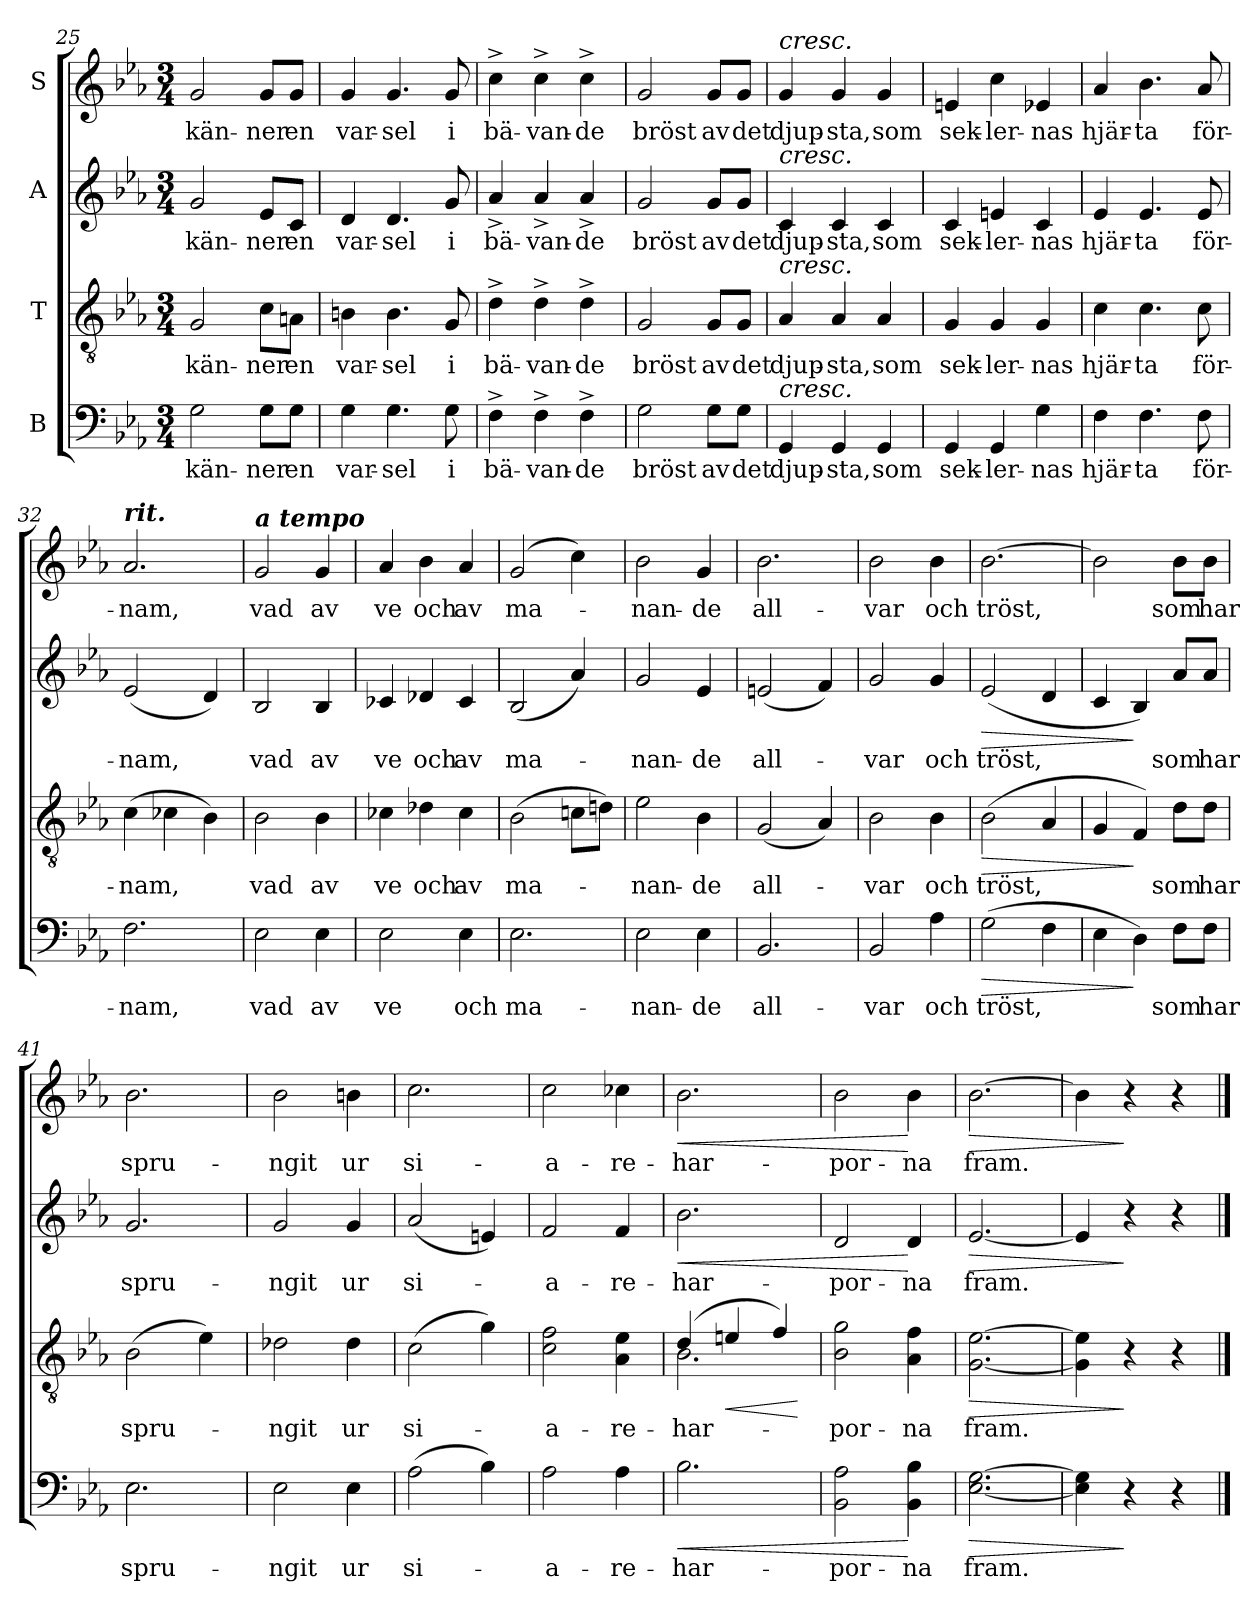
**kern	**text	**dynam	**kern	**text	**dynam	**kern	**text	**dynam	**kern	**text	**dynam
*part4	*part4	*part4	*part3	*part3	*part3	*part2	*part2	*part2	*part1	*part1	*part1
*staff4	*staff4	*staff4	*staff3	*staff3	*staff3	*staff2	*staff2	*staff2	*staff1	*staff1	*staff1
*I"B	*	*	*I"T	*	*	*I"A	*	*	*I"S	*	*
!!LO:PB:g=z
*clefF4	*	*	*clefGv2	*	*	*clefG2	*	*	*clefG2	*	*
*k[b-e-a-]	*	*	*k[b-e-a-]	*	*	*k[b-e-a-]	*	*	*k[b-e-a-]	*	*
*E-:	*	*	*E-:	*	*	*E-:	*	*	*E-:	*	*
*M3/4	*	*	*M3/4	*	*	*M3/4	*	*	*M3/4	*	*
=25	=25	=25	=25	=25	=25	=25	=25	=25	=25	=25	=25
!	!LO:LY:b	!	!	!LO:LY:b	!	!	!LO:LY:b	!	!	!LO:LY:b	!
2G\	kän-	.	2G/	kän-	.	2g/	kän-	.	2g/	kän-	.
!	!LO:LY:b	!	!	!LO:LY:b	!	!	!LO:LY:b	!	!	!LO:LY:b	!
8G\L	-ner	.	8c\L	-ner	.	8e-/L	-ner	.	8g/L	-ner	.
!	!LO:LY:b	!	!	!LO:LY:b	!	!	!LO:LY:b	!	!	!LO:LY:b	!
8G\J	en	.	8An\J	en	.	8c/J	en	.	8g/J	en	.
=26	=26	=26	=26	=26	=26	=26	=26	=26	=26	=26	=26
!	!LO:LY:b	!	!	!LO:LY:b	!	!	!LO:LY:b	!	!	!LO:LY:b	!
4G\	var-	.	4Bn\	var-	.	4d/	var-	.	4g/	var-	.
!	!LO:LY:b	!	!	!LO:LY:b	!	!	!LO:LY:b	!	!	!LO:LY:b	!
4.G\	-sel	.	4.B\	-sel	.	4.d/	-sel	.	4.g/	-sel	.
!	!LO:LY:b	!	!	!LO:LY:b	!	!	!LO:LY:b	!	!	!LO:LY:b	!
8G\	i	.	8G/	i	.	8g/	i	.	8g/	i	.
=27	=27	=27	=27	=27	=27	=27	=27	=27	=27	=27	=27
!	!LO:LY:b	!	!	!LO:LY:b	!	!	!LO:LY:b	!	!	!LO:LY:b	!
4F^>\	bä-	.	4d^>\	bä-	.	4a-^</	bä-	.	4cc^>\	bä-	.
!	!LO:LY:b	!	!	!LO:LY:b	!	!	!LO:LY:b	!	!	!LO:LY:b	!
4F^>\	-van-	.	4d^>\	-van-	.	4a-^</	-van-	.	4cc^>\	-van-	.
!	!LO:LY:b	!	!	!LO:LY:b	!	!	!LO:LY:b	!	!	!LO:LY:b	!
4F^>\	-de	.	4d^>\	-de	.	4a-^</	-de	.	4cc^>\	-de	.
=28	=28	=28	=28	=28	=28	=28	=28	=28	=28	=28	=28
!	!LO:LY:b	!	!	!LO:LY:b	!	!	!LO:LY:b	!	!	!LO:LY:b	!
2G\	bröst	.	2G/	bröst	.	2g/	bröst	.	2g/	bröst	.
!	!LO:LY:b	!	!	!LO:LY:b	!	!	!LO:LY:b	!	!	!LO:LY:b	!
8G\L	av	.	8G/L	av	.	8g/L	av	.	8g/L	av	.
!	!LO:LY:b	!	!	!LO:LY:b	!	!	!LO:LY:b	!	!	!LO:LY:b	!
8G\J	det	.	8G/J	det	.	8g/J	det	.	8g/J	det	.
=29	=29	=29	=29	=29	=29	=29	=29	=29	=29	=29	=29
!	!	!	!	!	!	!	!	!	!LO:TX:a:i:t=cresc.	!	!
!	!	!	!	!	!	!LO:TX:a:i:t=cresc.	!	!	!	!	!
!	!	!	!LO:TX:a:i:t=cresc.	!	!	!	!	!	!	!	!
!LO:TX:a:i:t=cresc.	!	!	!	!	!	!	!	!	!	!	!
!	!LO:LY:b	!	!	!LO:LY:b	!	!	!LO:LY:b	!	!	!LO:LY:b	!
4GG/	djup-	.	4A-/	djup-	.	4c/	djup-	.	4g/	djup-	.
!	!LO:LY:b	!	!	!LO:LY:b	!	!	!LO:LY:b	!	!	!LO:LY:b	!
4GG/	-sta,	.	4A-/	-sta,	.	4c/	-sta,	.	4g/	-sta,	.
!	!LO:LY:b	!	!	!LO:LY:b	!	!	!LO:LY:b	!	!	!LO:LY:b	!
4GG/	som	.	4A-/	som	.	4c/	som	.	4g/	som	.
=30	=30	=30	=30	=30	=30	=30	=30	=30	=30	=30	=30
!	!LO:LY:b	!	!	!LO:LY:b	!	!	!LO:LY:b	!	!	!LO:LY:b	!
4GG/	sek-	.	4G/	sek-	.	4c/	sek-	.	4en/	sek-	.
!	!LO:LY:b	!	!	!LO:LY:b	!	!	!LO:LY:b	!	!	!LO:LY:b	!
4GG/	-ler-	.	4G/	-ler-	.	4en/	-ler-	.	4cc\	-ler-	.
!	!LO:LY:b	!	!	!LO:LY:b	!	!	!LO:LY:b	!	!	!LO:LY:b	!
4G\	-nas	.	4G/	-nas	.	4c/	-nas	.	4e-X/	-nas	.
=31	=31	=31	=31	=31	=31	=31	=31	=31	=31	=31	=31
!	!LO:LY:b	!	!	!LO:LY:b	!	!	!LO:LY:b	!	!	!LO:LY:b	!
4F\	hjär-	.	4c\	hjär-	.	4e-/	hjär-	.	4a-/	hjär-	.
!	!LO:LY:b	!	!	!LO:LY:b	!	!	!LO:LY:b	!	!	!LO:LY:b	!
4.F\	-ta	.	4.c\	-ta	.	4.e-/	-ta	.	4.b-\	-ta	.
!	!LO:LY:b	!	!	!LO:LY:b	!	!	!LO:LY:b	!	!	!LO:LY:b	!
8F\	för-	.	8c\	för-	.	8e-/	för-	.	8a-/	för-	.
!!LO:LB:g=z
=32	=32	=32	=32	=32	=32	=32	=32	=32	=32	=32	=32
!	!	!	!	!	!	!	!	!	!LO:TX:a:Bi:t=rit.	!	!
!	!LO:LY:b	!	!	!LO:LY:b	!	!	!LO:LY:b	!	!	!LO:LY:b	!
2.F\	-nam,	.	(>4c\	-nam,	.	(<2e-/	-nam,	.	2.a-/	-nam,	.
.	.	.	4c-X\	.	.	.	.	.	.	.	.
.	.	.	4B-\)	.	.	4d/)	.	.	.	.	.
=33	=33	=33	=33	=33	=33	=33	=33	=33	=33	=33	=33
!	!	!	!	!	!	!	!	!	!LO:TX:a:Bi:t=a tempo	!	!
!	!LO:LY:b	!	!	!LO:LY:b	!	!	!LO:LY:b	!	!	!LO:LY:b	!
2E-\	vad	.	2B-\	vad	.	2B-/	vad	.	2g/	vad	.
!	!LO:LY:b	!	!	!LO:LY:b	!	!	!LO:LY:b	!	!	!LO:LY:b	!
4E-\	av	.	4B-\	av	.	4B-/	av	.	4g/	av	.
=34	=34	=34	=34	=34	=34	=34	=34	=34	=34	=34	=34
!	!LO:LY:b	!	!	!LO:LY:b	!	!	!LO:LY:b	!	!	!LO:LY:b	!
2E-\	ve	.	4c-X\	ve	.	4c-X/	ve	.	4a-/	ve	.
!	!	!	!	!LO:LY:b	!	!	!LO:LY:b	!	!	!LO:LY:b	!
.	.	.	4d-X\	och	.	4d-X/	och	.	4b-\	och	.
!	!LO:LY:b	!	!	!LO:LY:b	!	!	!LO:LY:b	!	!	!LO:LY:b	!
4E-\	och	.	4c-\	av	.	4c-/	av	.	4a-/	av	.
=35	=35	=35	=35	=35	=35	=35	=35	=35	=35	=35	=35
!	!LO:LY:b	!	!	!LO:LY:b	!	!	!LO:LY:b	!	!	!LO:LY:b	!
2.E-\	ma-	.	(>2B-\	ma-	.	(<2B-/	ma-	.	(>2g/	ma-	.
.	.	.	8cni\L	.	.	4a-/)	.	.	4cc\)	.	.
.	.	.	8dni\J)	.	.	.	.	.	.	.	.
=36	=36	=36	=36	=36	=36	=36	=36	=36	=36	=36	=36
!	!LO:LY:b	!	!	!LO:LY:b	!	!	!LO:LY:b	!	!	!LO:LY:b	!
2E-\	-nan-	.	2e-\	-nan-	.	2g/	-nan-	.	2b-\	-nan-	.
!	!LO:LY:b	!	!	!LO:LY:b	!	!	!LO:LY:b	!	!	!LO:LY:b	!
4E-\	-de	.	4B-\	-de	.	4e-/	-de	.	4g/	-de	.
=37	=37	=37	=37	=37	=37	=37	=37	=37	=37	=37	=37
!	!LO:LY:b	!	!	!LO:LY:b	!	!	!LO:LY:b	!	!	!LO:LY:b	!
2.BB-/	all-	.	(<2G/	all-	.	(<2en/	all-	.	2.b-\	all-	.
.	.	.	4A-/)	.	.	4f/)	.	.	.	.	.
=38	=38	=38	=38	=38	=38	=38	=38	=38	=38	=38	=38
!	!LO:LY:b	!	!	!LO:LY:b	!	!	!LO:LY:b	!	!	!LO:LY:b	!
2BB-/	-var	.	2B-\	-var	.	2g/	-var	.	2b-\	-var	.
!	!LO:LY:b	!	!	!LO:LY:b	!	!	!LO:LY:b	!	!	!LO:LY:b	!
4A-\	och	.	4B-\	och	.	4g/	och	.	4b-\	och	.
=39	=39	=39	=39	=39	=39	=39	=39	=39	=39	=39	=39
!	!LO:LY:b	!LO:HP:b	!	!LO:LY:b	!LO:HP:b	!	!LO:LY:b	!LO:HP:b	!	!LO:LY:b	!
(>2G\	tröst,	>	(>2B-\	tröst,	>	(<2e-/	tröst,	>	[2.b-\	tröst,	.
4F\	.	.	4A-/	.	.	4d/	.	.	.	.	.
=40	=40	=40	=40	=40	=40	=40	=40	=40	=40	=40	=40
4E-\	.	.	4G/	.	.	4c/	.	.	2b-\]	.	.
4D\)	.	]	4F/)	.	]	4B-/)	.	]	.	.	.
!	!LO:LY:b	!	!	!LO:LY:b	!	!	!LO:LY:b	!	!	!LO:LY:b	!
8F\L	som	.	8d\L	som	.	8a-/L	som	.	8b-\L	som	.
!	!LO:LY:b	!	!	!LO:LY:b	!	!	!LO:LY:b	!	!	!LO:LY:b	!
8F\J	har	.	8d\J	har	.	8a-/J	har	.	8b-\J	har	.
!!LO:LB:g=z
=41	=41	=41	=41	=41	=41	=41	=41	=41	=41	=41	=41
!	!LO:LY:b	!	!	!LO:LY:b	!	!	!LO:LY:b	!	!	!LO:LY:b	!
2.E-\	spru-	.	(>2B-\	spru-	.	2.g/	spru-	.	2.b-\	spru-	.
.	.	.	4e-\)	.	.	.	.	.	.	.	.
=42	=42	=42	=42	=42	=42	=42	=42	=42	=42	=42	=42
!	!LO:LY:b	!	!	!LO:LY:b	!	!	!LO:LY:b	!	!	!LO:LY:b	!
2E-\	-ngit	.	2d-X\	-ngit	.	2g/	-ngit	.	2b-\	-ngit	.
!	!LO:LY:b	!	!	!LO:LY:b	!	!	!LO:LY:b	!	!	!LO:LY:b	!
4E-\	ur	.	4d-\	ur	.	4g/	ur	.	4bn\	ur	.
=43	=43	=43	=43	=43	=43	=43	=43	=43	=43	=43	=43
!	!LO:LY:b	!	!	!LO:LY:b	!	!	!LO:LY:b	!	!	!LO:LY:b	!
(>2A-\	si-	.	(>2c\	si-	.	(<2a-/	si-	.	2.cc\	si-	.
4B-\)	.	.	4g\)	.	.	4en/)	.	.	.	.	.
=44	=44	=44	=44	=44	=44	=44	=44	=44	=44	=44	=44
!	!LO:LY:b	!	!	!LO:LY:b	!	!	!LO:LY:b	!	!	!LO:LY:b	!
2A-\	-a-	.	2c\ 2f\	-a-	.	2f/	-a-	.	2cc\	-a-	.
!	!LO:LY:b	!	!	!LO:LY:b	!	!	!LO:LY:b	!	!	!LO:LY:b	!
4A-\	-re-	.	4A-\ 4e-\	-re-	.	4f/	-re-	.	4cc-X\	-re-	.
=45	=45	=45	=45	=45	=45	=45	=45	=45	=45	=45	=45
!	!LO:LY:b	!LO:HP:b	!	!LO:LY:b	!	!	!LO:LY:b	!LO:HP:b	!	!LO:LY:b	!LO:HP:b
*	*	*	*^	*	*	*	*	*	*	*	*
2.B-\	-har-	<	(>4d/	2.B-\	-har-	.	2.b-\	-har-	<	2.b-\	-har-	<
!	!	!	!	!	!	!LO:HP:b	!	!	!	!	!	!
.	.	.	4en/	.	.	<	.	.	.	.	.	.
.	.	.	4f/)	.	.	.	.	.	.	.	.	.
*	*	*	*v	*v	*	*	*	*	*	*	*	*
.	.	.	.	.	[	.	.	.	.	.	.
=46	=46	=46	=46	=46	=46	=46	=46	=46	=46	=46	=46
!	!LO:LY:b	!	!	!LO:LY:b	!	!	!LO:LY:b	!	!	!LO:LY:b	!
2BB-\ 2A-\	-por-	.	2B-\ 2g\	-por-	.	2d/	-por-	.	2b-\	-por-	.
!	!LO:LY:b	!	!	!LO:LY:b	!	!	!LO:LY:b	!	!	!LO:LY:b	!
4BB-\ 4B-\	-na	[	4A-\ 4f\	-na	.	4d/	-na	[	4b-\	-na	[
=47	=47	=47	=47	=47	=47	=47	=47	=47	=47	=47	=47
!	!LO:LY:b	!LO:HP:b	!	!LO:LY:b	!LO:HP:b	!	!LO:LY:b	!LO:HP:b	!	!LO:LY:b	!LO:HP:b
[2.E-\ [2.G\	fram.	>	[2.G\ [2.e-\	fram.	>	[2.e-/	fram.	>	[2.b-\	fram.	>
=48	=48	=48	=48	=48	=48	=48	=48	=48	=48	=48	=48
4E-\] 4G\]	.	.	4G\] 4e-\]	.	.	4e-/]	.	.	4b-\]	.	.
4r	.	]	4r	.	]	4r	.	]	4r	.	]
4r	.	.	4r	.	.	4r	.	.	4r	.	.
==	==	==	==	==	==	==	==	==	==	==	==
*-	*-	*-	*-	*-	*-	*-	*-	*-	*-	*-	*-
